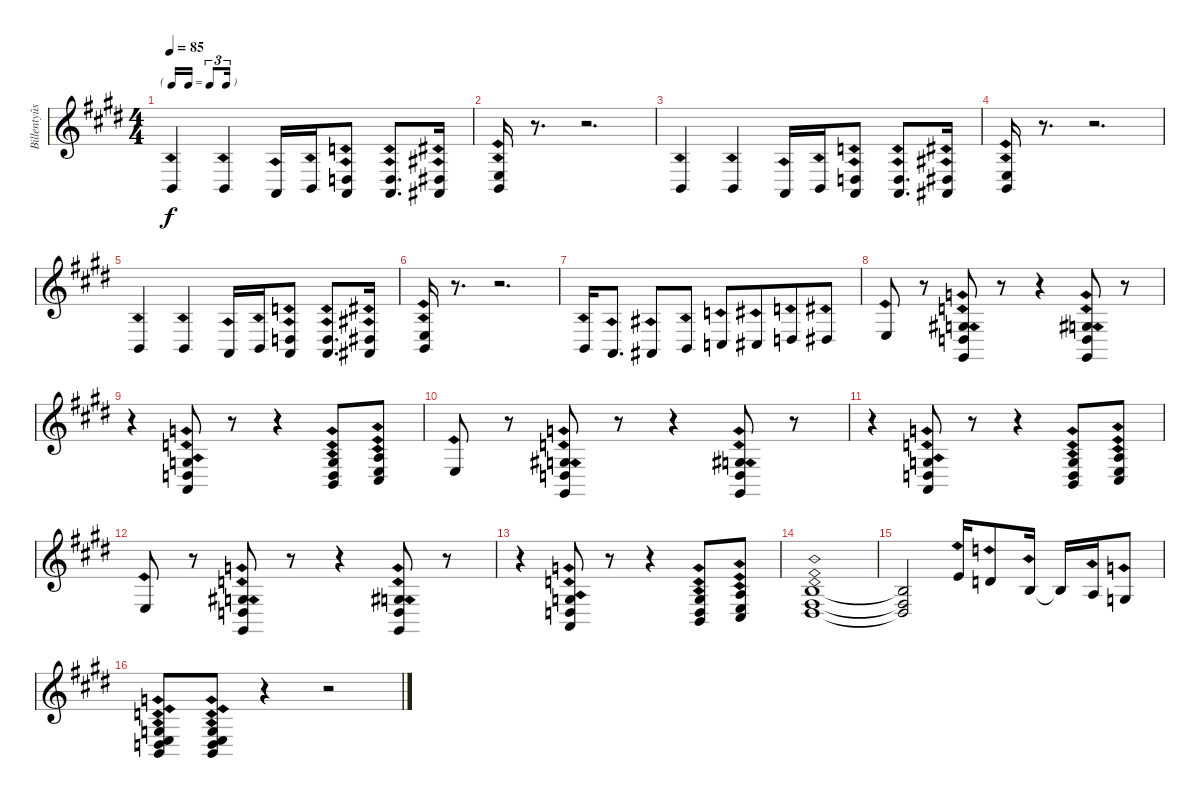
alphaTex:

\track ("Billentyûs 1 (Jon Lord)" "Billentyûs") {instrument rockorgan}
\staff {score}
\tuning (E4 B3 G3 D3 A2 E2) {hide}
\ts (4 4)
\tf triplet16th
\tempo 85
\clef g2
\ks e
2.5{ph 12}.4{dy f instrument rockorgan} 2.5{ph 12}.4 0.5{ph 12}.16 2.5{ph 12}.16 (5.5{ph 12} 5.6{ph 12}).8 (5.5{ph 12} 5.6{ph 12}).8{d} (1.4{ph 12} 1.5{ph 12}).16 |
(2.4{ph 12} 2.5{ph 12}).16 r.8{d} r.2{d} |
2.5{ph 12}.4 2.5{ph 12}.4 0.5{ph 12}.16 2.5{ph 12}.16 (5.5{ph 12} 5.6{ph 12}).8 (5.5{ph 12} 5.6{ph 12}).8{d} (1.4{ph 12} 1.5{ph 12}).16 |
(2.4{ph 12} 2.5{ph 12}).16 r.8{d} r.2{d} |
2.5{ph 12}.4 2.5{ph 12}.4 0.5{ph 12}.16 2.5{ph 12}.16 (5.5{ph 12} 5.6{ph 12}).8 (5.5{ph 12} 5.6{ph 12}).8{d} (1.4{ph 12} 1.5{ph 12}).16 |
(2.4{ph 12} 2.5{ph 12}).16 r.8{d} r.2{d} |
2.5{ph 12}.16 0.5{ph 12}.8{d} 1.5{ph 12}.8 2.5{ph 12}.8 3.5{ph 12}.8 4.5{ph 12}.8{beam merge} 0.4{ph 12}.8 1.4{ph 12}.8 |
2.4{ph 12}.8 r.8 (5.4{ph 12} 5.5{ph 12} 4.6{ph 12}).8 r.8 r.4 (5.4{ph 12} 5.5{ph 12} 4.6{ph 12}).8 r.8 |
r.4 (5.4{ph 12} 5.5{ph 12} 5.6{ph 12}).8 r.8 r.4 (0.3{ph 12} 0.4{ph 12} 2.5{ph 12}).8 (2.3{ph 12} 2.4{ph 12} 4.5{ph 12}).8 |
2.4{ph 12}.8 r.8 (5.4{ph 12} 5.5{ph 12} 4.6{ph 12}).8 r.8 r.4 (5.4{ph 12} 5.5{ph 12} 4.6{ph 12}).8 r.8 |
r.4 (5.4{ph 12} 5.5{ph 12} 5.6{ph 12}).8 r.8 r.4 (0.3{ph 12} 0.4{ph 12} 2.5{ph 12}).8 (2.3{ph 12} 2.4{ph 12} 4.5{ph 12}).8 |
2.4{ph 12}.8 r.8 (5.4{ph 12} 5.5{ph 12} 4.6{ph 12}).8 r.8 r.4 (5.4{ph 12} 5.5{ph 12} 4.6{ph 12}).8 r.8 |
r.4 (5.4{ph 12} 5.5{ph 12} 5.6{ph 12}).8 r.8 r.4 (0.3{ph 12} 0.4{ph 12} 2.5{ph 12}).8 (2.3{ph 12} 2.4{ph 12} 4.5{ph 12}).8 |
(4.3{ph 12} 4.4{ph 12} 6.5{ph 12}).1 |
(4.3{t} 4.4{t} 6.5{t}).2 0.1{ph 12}.16 3.2{ph 12}.8 0.2{ph 12}.16 0.2{t}.16 2.3{ph 12}.16 0.3{ph 12}.8 |
(0.3{ph 12} 2.4{ph 12} 5.5{ph 12} 7.6{ph 12}).8 (0.3{ph 12} 2.4{ph 12} 5.5{ph 12} 7.6{ph 12}).8 r.4 r.2
